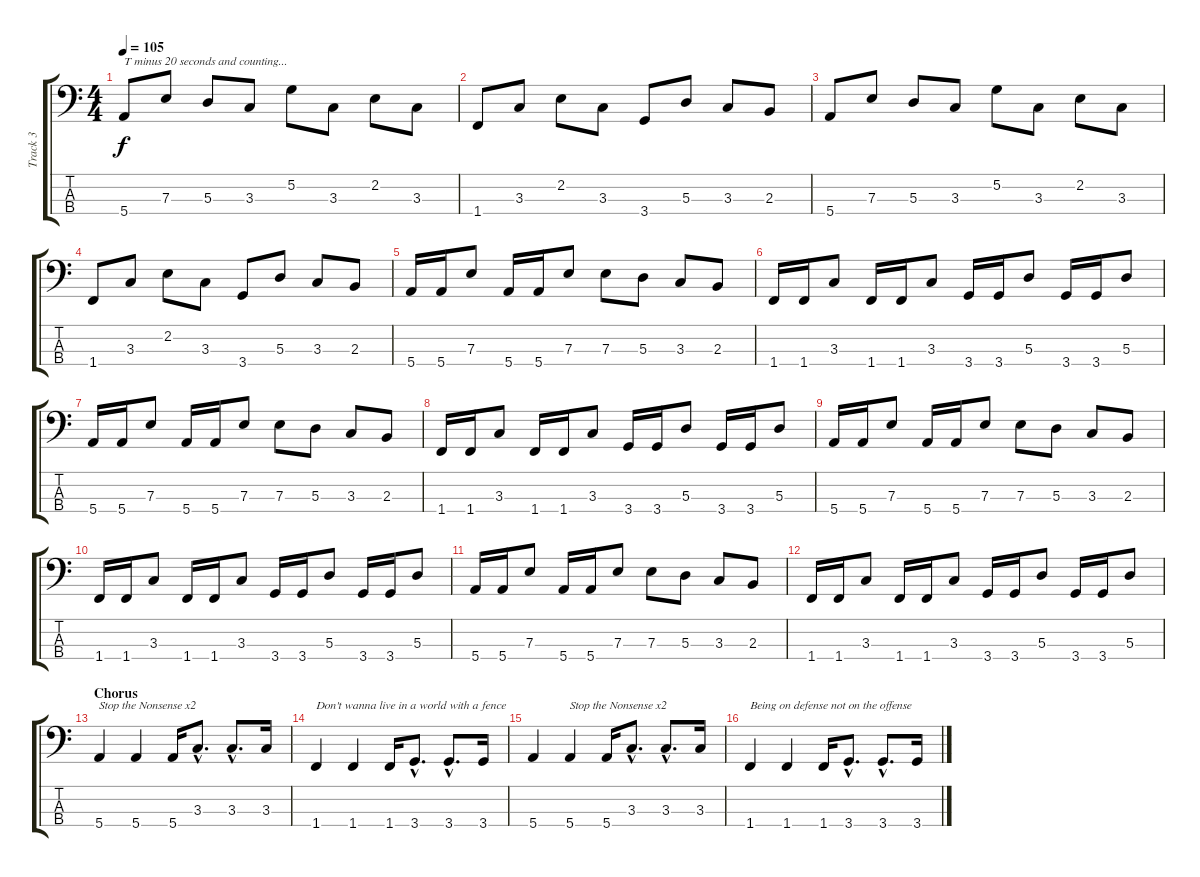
\track ("Track 3" "Track 3") {instrument slapbass1}
\staff {score tabs}
\tuning (G2 D2 A1 E1) {hide}
\ts (4 4)
\tempo 105
\clef f4
\ks c
5.4.8{txt "T minus 20 seconds and counting..." dy f volume 12 instrument slapbass1} 7.3.8 5.3.8 3.3.8 5.2.8 3.3.8 2.2.8 3.3.8 |
1.4.8 3.3.8 2.2.8 3.3.8 3.4.8 5.3.8 3.3.8 2.3.8 |
5.4.8 7.3.8 5.3.8 3.3.8 5.2.8 3.3.8 2.2.8 3.3.8 |
1.4.8 3.3.8 2.2.8 3.3.8 3.4.8 5.3.8 3.3.8 2.3.8 |
5.4.16{volume 10} 5.4.16 7.3.8 5.4.16 5.4.16 7.3.8 7.3.8 5.3.8 3.3.8 2.3.8 |
1.4.16 1.4.16 3.3.8 1.4.16 1.4.16 3.3.8 3.4.16 3.4.16 5.3.8 3.4.16 3.4.16 5.3.8 |
5.4.16 5.4.16 7.3.8 5.4.16 5.4.16 7.3.8 7.3.8 5.3.8 3.3.8 2.3.8 |
1.4.16 1.4.16 3.3.8 1.4.16 1.4.16 3.3.8 3.4.16 3.4.16 5.3.8 3.4.16 3.4.16 5.3.8 |
5.4.16 5.4.16 7.3.8 5.4.16 5.4.16 7.3.8 7.3.8 5.3.8 3.3.8 2.3.8 |
1.4.16 1.4.16 3.3.8 1.4.16 1.4.16 3.3.8 3.4.16 3.4.16 5.3.8 3.4.16 3.4.16 5.3.8 |
5.4.16 5.4.16 7.3.8 5.4.16 5.4.16 7.3.8 7.3.8 5.3.8 3.3.8 2.3.8 |
1.4.16 1.4.16 3.3.8 1.4.16 1.4.16 3.3.8 3.4.16 3.4.16 5.3.8 3.4.16 3.4.16 5.3.8 |
\section ("" "Chorus")
5.4.4{txt "Stop the Nonsense x2" volume 10 instrument slapbass1} 5.4.4 5.4.16 3.3{hac}.8{d} 3.3{hac}.8{d} 3.3.16 |
1.4.4{txt "Don't wanna live in a world with a fence"} 1.4.4 1.4.16 3.4{hac}.8{d} 3.4{hac}.8{d} 3.4.16 |
5.4.4 5.4.4{txt "Stop the Nonsense x2"} 5.4.16 3.3{hac}.8{d} 3.3{hac}.8{d} 3.3.16 |
1.4.4{txt "Being on defense not on the offense"} 1.4.4 1.4.16 3.4{hac}.8{d} 3.4{hac}.8{d} 3.4.16
